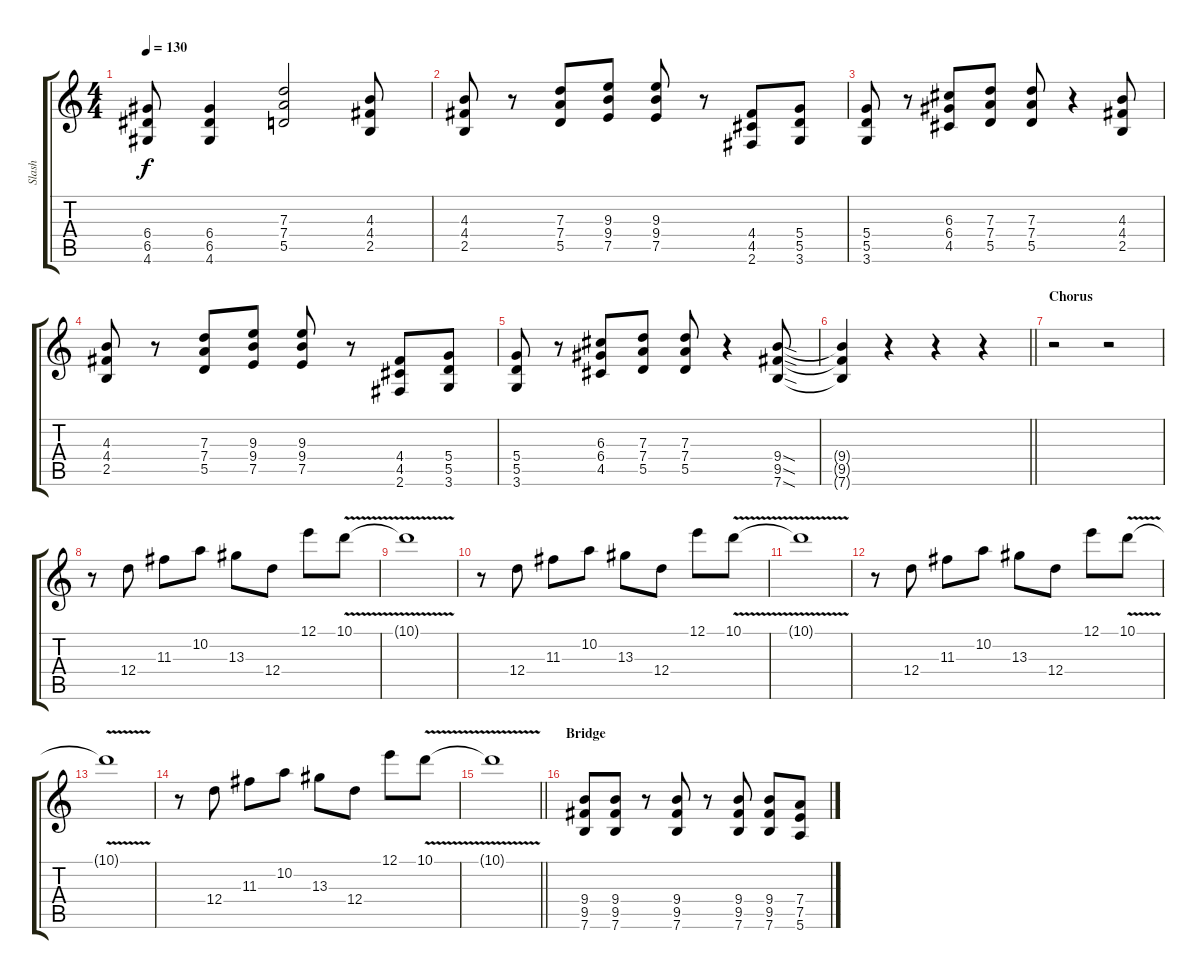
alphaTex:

\track ("Slash" "Slash") {instrument overdrivenguitar}
\staff {score tabs}
\tuning (E4 B3 G3 D3 A2 E2) {hide}
\ts (4 4)
\tempo 130
\clef g2
\ks c
(6.4 6.5 4.6).8{dy f} (6.4 6.5 4.6).4 (7.3 7.4 5.5).2 (4.3 4.4 2.5).8 |
(4.3 4.4 2.5).8 r.8 (7.3 7.4 5.5).8 (9.3 9.4 7.5).8 (9.3 9.4 7.5).8 r.8 (4.4 4.5 2.6).8 (5.4 5.5 3.6).8 |
(5.4 5.5 3.6).8 r.8 (6.3 6.4 4.5).8 (7.3 7.4 5.5).8 (7.3 7.4 5.5).8 r.4 (4.3 4.4 2.5).8 |
(4.3 4.4 2.5).8 r.8 (7.3 7.4 5.5).8 (9.3 9.4 7.5).8 (9.3 9.4 7.5).8 r.8 (4.4 4.5 2.6).8 (5.4 5.5 3.6).8 |
(5.4 5.5 3.6).8 r.8 (6.3 6.4 4.5).8 (7.3 7.4 5.5).8 (7.3 7.4 5.5).8 r.4 (9.4{sod} 9.5{sod} 7.6{sod}).8 |
\barLineRight lightlight
(9.4{t} 9.5{t} 7.6{t}).4 r.4 r.4 r.4 |
\section ("" "Chorus")
r.2 r.2 |
r.8 12.4.8 11.3.8 10.2.8 13.3.8 12.4.8 12.1.8 10.1{v}.8 |
10.1{v t}.1 |
r.8 12.4.8 11.3.8 10.2.8 13.3.8 12.4.8 12.1.8 10.1{v}.8 |
10.1{v t}.1 |
r.8 12.4.8 11.3.8 10.2.8 13.3.8 12.4.8 12.1.8 10.1{v}.8 |
10.1{v t}.1 |
r.8 12.4.8 11.3.8 10.2.8 13.3.8 12.4.8 12.1.8 10.1{v}.8 |
\barLineRight lightlight
10.1{v t}.1 |
\section ("" "Bridge")
(9.4 9.5 7.6).8 (9.4 9.5 7.6).8 r.8 (9.4 9.5 7.6).8 r.8 (9.4 9.5 7.6).8 (9.4 9.5 7.6).8 (7.4 7.5 5.6).8
